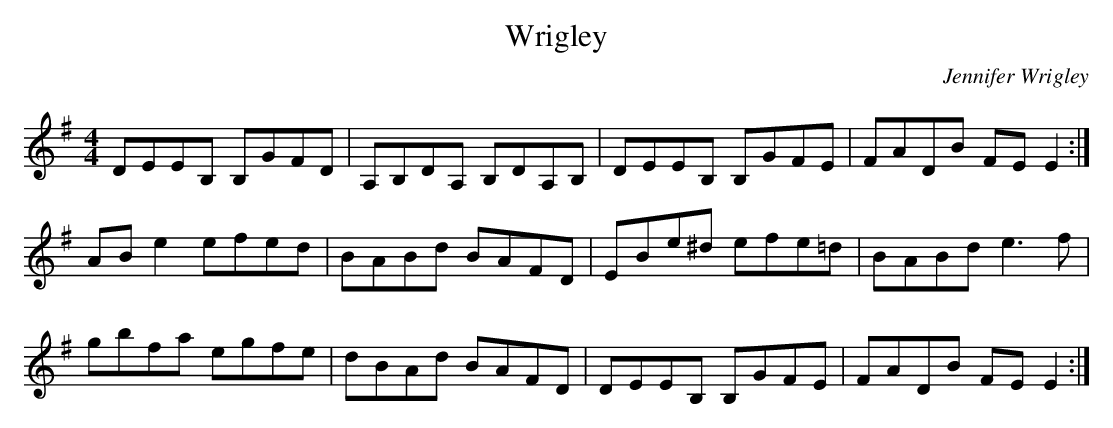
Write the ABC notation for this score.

X:1
T:Wrigley
C:Jennifer Wrigley
M:4/4
L:1/8
K:EMin
DEEB, B,GFD|A,B,DA, B,DA,B,|DEEB, B,GFE|FADB FEE2:|
!ABe2 efed|BABd BAFD|EBe^d efe=d|BABd e3f|
!gbfa egfe|dBAd BAFD|DEEB, B,GFE|FADB FEE2:|
